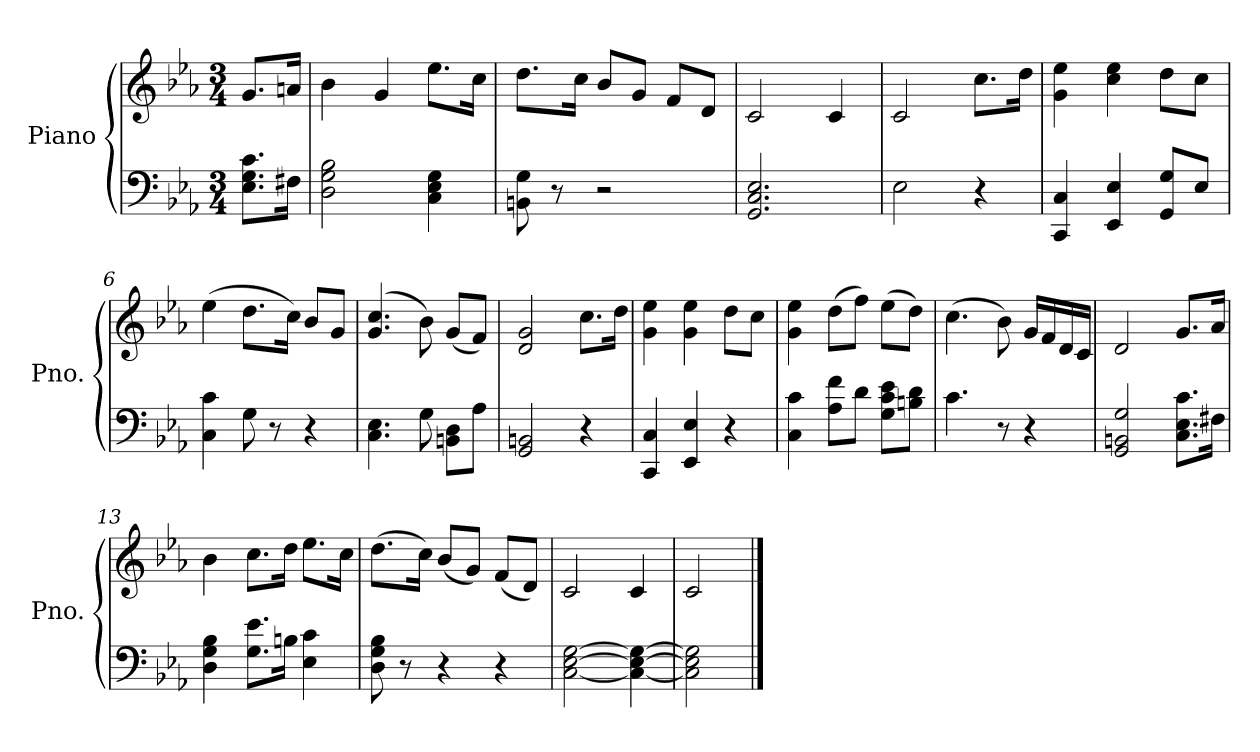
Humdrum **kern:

**kern	**kern
*part1	*part1
*staff2	*staff1
*I"Piano	*
*I'Pno.	*
*clefF4	*clefG2
*k[b-e-a-]	*k[b-e-a-]
*E-:	*E-:
*M3/4	*M3/4
=	=
8.E-\ 8.G\ 8.c\L	8.g/L
16F#X\Jk	16an/Jk
=1	=1
2D\ 2G\ 2B-\	4b-\
.	4g/
4C\ 4E-\ 4G\	8.ee-\L
.	16cc\Jk
=2	=2
8BBn\ 8G\	8.dd\L
8r	.
.	16cc\Jk
2r	8b-/L
.	8g/J
.	8f/L
.	8d/J
=3	=3
2.GG/ 2.C/ 2.E-/	2c/
.	4c/
=4	=4
2E-\	2c/
4r	8.cc\L
.	16dd\Jk
!!LO:LB:g=z
=5	=5
4CC/ 4C/	4g\ 4ee-\
4EE-/ 4E-/	4cc\ 4ee-\
8GG/ 8G/L	8dd\L
8E-/J	8cc\J
=6	=6
4C\ 4c\	(>4ee-\
8G\	8.dd\L
8r	.
.	16cc\Jk)
4r	8b-/L
.	8g/J
=7	=7
4.C\ 4.E-\	(>4.g/ 4.cc/
8G\	8b-\)
8BBn\ 8D\L	(<8g/L
8A-\J	8f/J)
=8	=8
2GG/ 2BBn/	2d/ 2g/
4r	8.cc\L
.	16dd\Jk
!!LO:LB:g=z
=9	=9
4CC/ 4C/	4g\ 4ee-\
4EE-/ 4E-/	4g\ 4ee-\
4r	8dd\L
.	8cc\J
=10	=10
4C\ 4c\	4g\ 4ee-\
8A-\ 8f\L	(>8dd\L
8d\J	8ff\J)
8G\ 8c\ 8e-\L	(>8ee-\L
8Bn\ 8d\J	8dd\J)
=11	=11
4.c\	(>4.cc\
8r	8b-\)
4r	16g/LL
.	16f/
.	16d/
.	16c/JJ
=12	=12
2GG/ 2BBn/ 2G/	2d/
8.C\ 8.E-\ 8.c\L	8.g/L
16F#X\Jk	16a-/Jk
!!LO:LB:g=z
=13	=13
4D\ 4G\ 4B-\	4b-\
8.G\ 8.e-\L	8.cc\L
16Bn\Jk	16dd\Jk
4E-\ 4c\	8.ee-\L
.	16cc\Jk
=14	=14
8D\ 8G\ 8B-\	(>8.dd\L
8r	.
.	16cc\Jk)
4r	(<8b-/L
.	8g/J)
4r	(<8f/L
.	8d/J)
=15	=15
[2C\ [2E-\ [2G\	2c/
4C\_ 4E-\_ 4G\_	4c/
=16	=16
2C\] 2E-\] 2G\]	2c/
==	==
*-	*-
